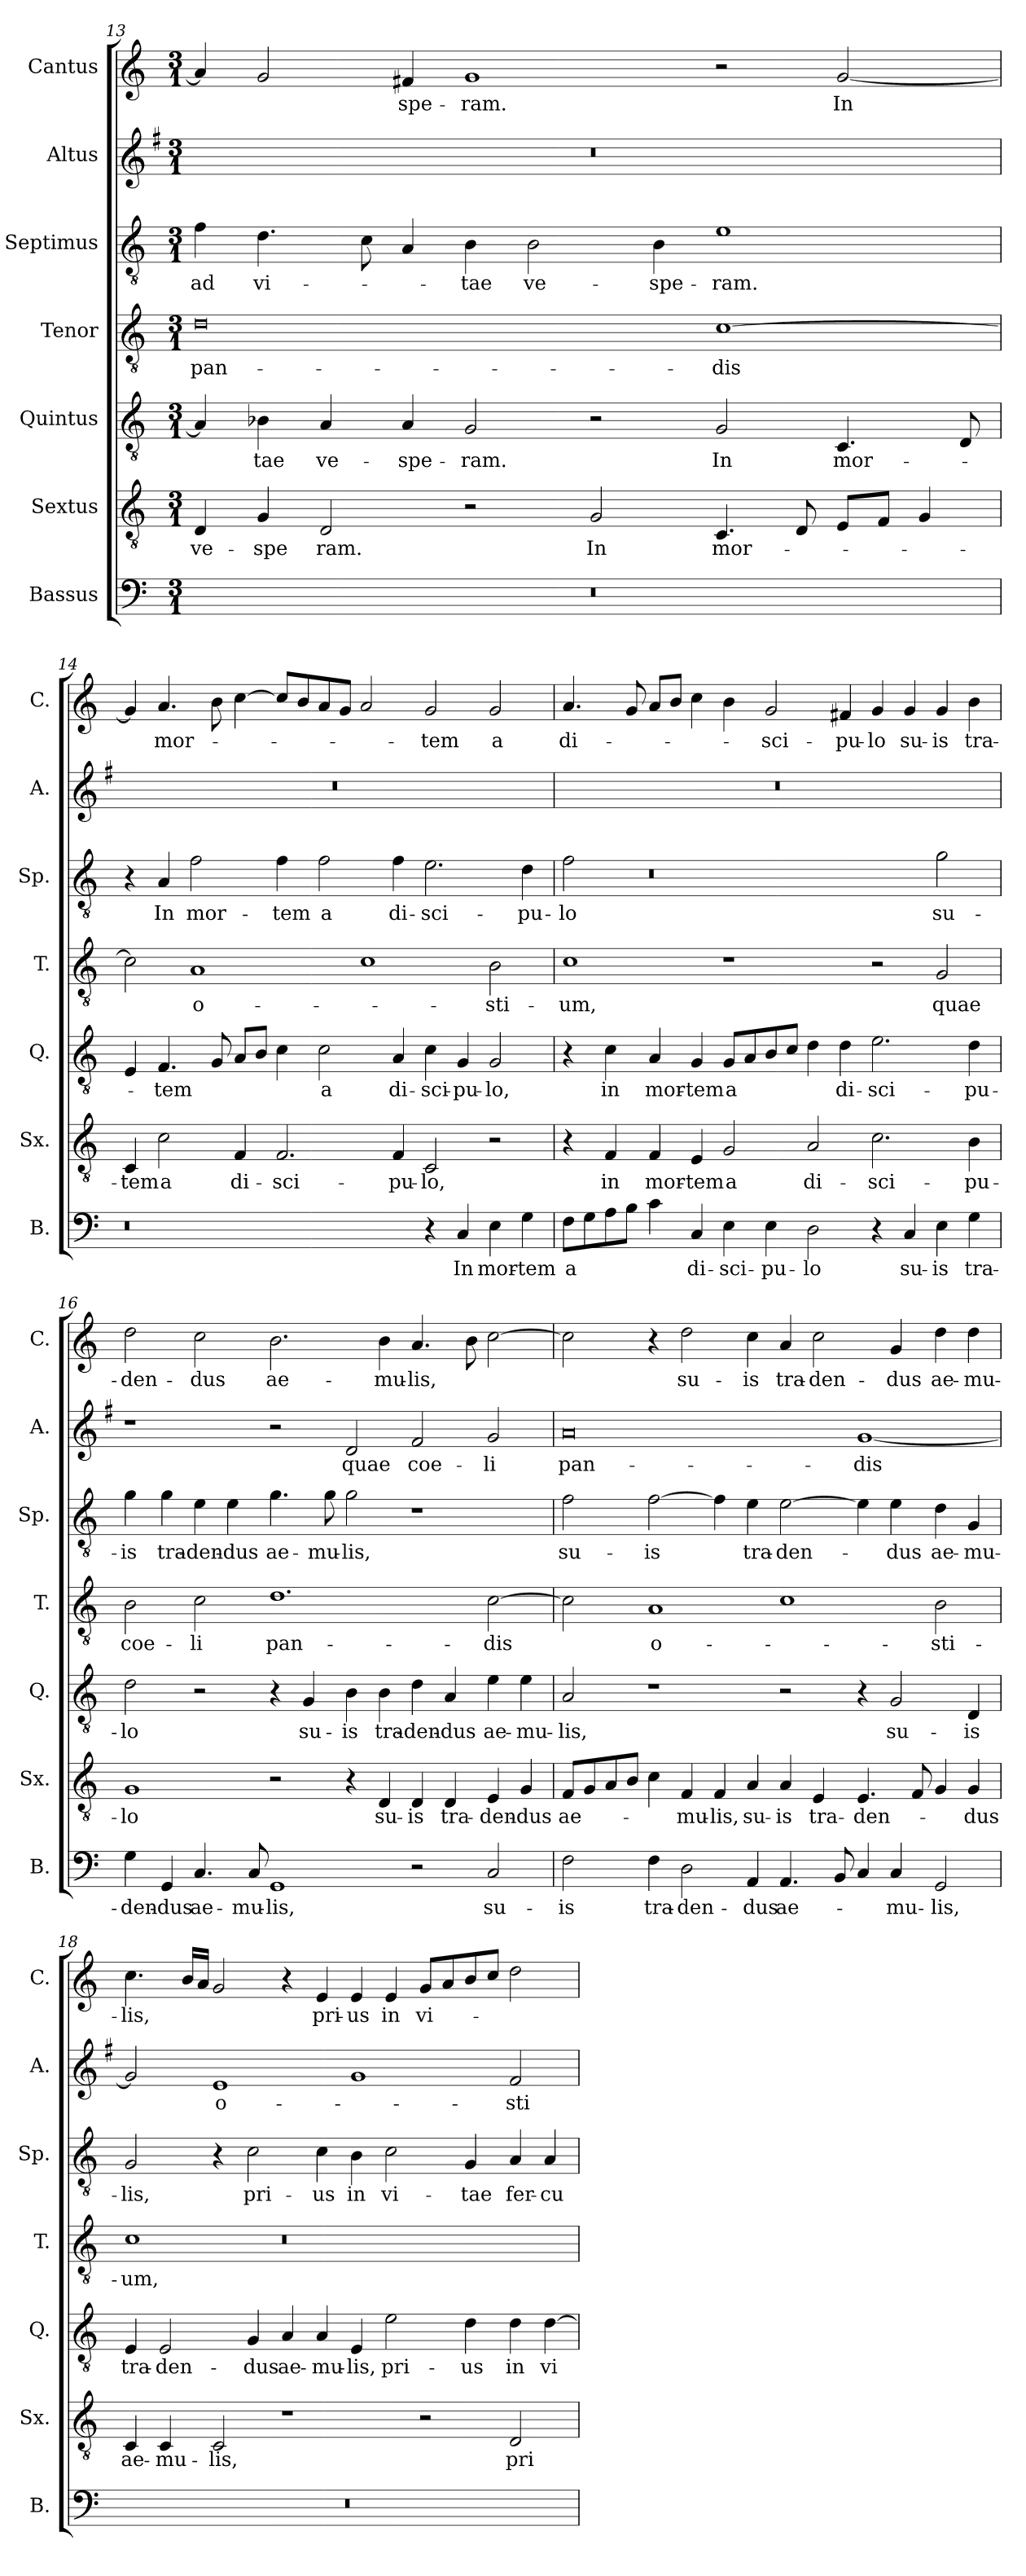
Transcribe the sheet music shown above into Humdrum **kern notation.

**kern	**text	**kern	**text	**kern	**text	**kern	**text	**kern	**text	**kern	**text	**kern	**text
*part7	*part7	*part6	*part6	*part5	*part5	*part4	*part4	*part3	*part3	*part2	*part2	*part1	*part1
*staff7	*staff7	*staff6	*staff6	*staff5	*staff5	*staff4	*staff4	*staff3	*staff3	*staff2	*staff2	*staff1	*staff1
*I"Bassus	*	*I"Sextus	*	*I"Quintus	*	*I"Tenor	*	*I"Septimus	*	*I"Altus	*	*I"Cantus	*
*I'B.	*	*I'Sx.	*	*I'Q.	*	*I'T.	*	*I'Sp.	*	*I'A.	*	*I'C.	*
*clefF4	*	*clefGv2	*	*clefGv2	*	*clefGv2	*	*clefGv2	*	*clefG2	*	*clefG2	*
*k[]	*	*k[]	*	*k[]	*	*k[]	*	*k[]	*	*k[f#]	*	*k[]	*
*M3/1	*	*M3/1	*	*M3/1	*	*M3/1	*	*M3/1	*	*M3/1	*	*M3/1	*
=13	=13	=13	=13	=13	=13	=13	=13	=13	=13	=13	=13	=13	=13
0.r	.	4D/	ve-	4A/]	.	0d	pan-	4f\	ad	0.r	.	4a/]	.
.	.	4G/	-spe	4B-X\	-tae	.	.	4.d\	vi-	.	.	2g/	.
.	.	2D/	ram.	4A/	ve-	.	.	.	.	.	.	.	.
.	.	.	.	.	.	.	.	8c\	.	.	.	.	.
.	.	.	.	4A/	-spe-	.	.	4A/	.	.	.	4f#X/	-spe-
.	.	2r	.	2G/	-ram.	.	.	4B\	-tae	.	.	1g	-ram.
.	.	.	.	.	.	.	.	2B\	ve-	.	.	.	.
.	.	2G/	In	2r	.	.	.	.	.	.	.	.	.
.	.	.	.	.	.	.	.	4B\	-spe-	.	.	.	.
.	.	4.C/	mor-	2G/	In	[1c	-dis	1e	-ram.	.	.	2r	.
.	.	8D/	.	.	.	.	.	.	.	.	.	.	.
.	.	8E/L	.	4.C/	mor-	.	.	.	.	.	.	[2g/	In
.	.	8F/J	.	.	.	.	.	.	.	.	.	.	.
.	.	4G/	.	.	.	.	.	.	.	.	.	.	.
.	.	.	.	8D/	.	.	.	.	.	.	.	.	.
!!LO:PB:g=z
=14	=14	=14	=14	=14	=14	=14	=14	=14	=14	=14	=14	=14	=14
0r	.	4C/	-tem	4E/	.	2c\]	.	4r	.	0.r	.	4g/]	.
.	.	2c\	a	4.F/	-tem	.	.	4A/	In	.	.	4.a/	mor-
.	.	.	.	.	.	1A	o-	2f\	mor-	.	.	.	.
.	.	.	.	8G/	.	.	.	.	.	.	.	8b\	.
.	.	4F/	di-	8A/L	.	.	.	.	.	.	.	[4cc\	.
.	.	.	.	8B/J	.	.	.	.	.	.	.	.	.
.	.	2.F/	-sci-	4c\	.	.	.	4f\	-tem	.	.	8cc/L]	.
.	.	.	.	.	.	.	.	.	.	.	.	8b/	.
.	.	.	.	2c\	a	.	.	2f\	a	.	.	8a/	.
.	.	.	.	.	.	.	.	.	.	.	.	8g/J	.
.	.	.	.	.	.	1c	.	.	.	.	.	2a/	.
.	.	4F/	-pu-	4A/	di-	.	.	4f\	di-	.	.	.	.
4r	.	2C/	-lo,	4c\	-sci-	.	.	2.e\	-sci-	.	.	2g/	-tem
4C/	In	.	.	4G/	-pu-	.	.	.	.	.	.	.	.
4E\	mor-	2r	.	2G/	-lo,	2B\	-sti-	.	.	.	.	2g/	a
4G\	-tem	.	.	.	.	.	.	4d\	-pu-	.	.	.	.
=15	=15	=15	=15	=15	=15	=15	=15	=15	=15	=15	=15	=15	=15
8F\L	a	4r	.	4r	.	1c	-um,	2f\	-lo	0.r	.	4.a/	di-
8G\	.	.	.	.	.	.	.	.	.	.	.	.	.
8A\	.	4F/	in	4c\	in	.	.	.	.	.	.	.	.
8B\J	.	.	.	.	.	.	.	.	.	.	.	8g/	.
4c\	.	4F/	mor-	4A/	mor-	.	.	0r	.	.	.	8a/L	.
.	.	.	.	.	.	.	.	.	.	.	.	8b/J	.
4C/	di-	4E/	-tem	4G/	-tem	.	.	.	.	.	.	4cc\	.
4E\	-sci-	2G/	a	8G/L	a	1r	.	.	.	.	.	4b\	.
.	.	.	.	8A/	.	.	.	.	.	.	.	.	.
4E\	-pu-	.	.	8B/	.	.	.	.	.	.	.	2g/	-sci-
.	.	.	.	8c/J	.	.	.	.	.	.	.	.	.
2D\	-lo	2A/	di-	4d\	.	.	.	.	.	.	.	.	.
.	.	.	.	4d\	di-	.	.	.	.	.	.	4f#X/	-pu-
4r	.	2.c\	-sci-	2.e\	-sci-	2r	.	.	.	.	.	4g/	-lo
4C/	su-	.	.	.	.	.	.	.	.	.	.	4g/	su-
4E\	-is	.	.	.	.	2G/	quae	2g\	su-	.	.	4g/	-is
4G\	tra-	4B\	-pu-	4d\	-pu-	.	.	.	.	.	.	4b\	tra-
!!LO:LB:g=z
=16	=16	=16	=16	=16	=16	=16	=16	=16	=16	=16	=16	=16	=16
4G\	-den-	1G	-lo	2d\	-lo	2B\	coe-	4g\	-is	1r	.	2dd\	-den-
4GG/	-dus	.	.	.	.	.	.	4g\	tra-	.	.	.	.
4.C/	ae-	.	.	2r	.	2c\	-li	4e\	-den-	.	.	2cc\	-dus
.	.	.	.	.	.	.	.	4e\	-dus	.	.	.	.
8C/	-mu-	.	.	.	.	.	.	.	.	.	.	.	.
1GG	-lis,	2r	.	4r	.	1.d	pan-	4.g\	ae-	2r	.	2.b\	ae-
.	.	.	.	4G/	su-	.	.	.	.	.	.	.	.
.	.	.	.	.	.	.	.	8g\	-mu-	.	.	.	.
.	.	4r	.	4B\	-is	.	.	2g\	-lis,	2d/	quae	.	.
.	.	4D/	su-	4B\	tra-	.	.	.	.	.	.	4b\	-mu-
2r	.	4D/	-is	4d\	-den-	.	.	1r	.	2f#/	coe-	4.a/	-lis,
.	.	4D/	tra-	4A/	-dus	.	.	.	.	.	.	.	.
.	.	.	.	.	.	.	.	.	.	.	.	8b\	.
2C/	su-	4E/	-den-	4e\	ae-	[2c\	-dis	.	.	2g/	-li	[2cc\	.
.	.	4G/	-dus	4e\	-mu-	.	.	.	.	.	.	.	.
=17	=17	=17	=17	=17	=17	=17	=17	=17	=17	=17	=17	=17	=17
2F\	-is	8F/L	ae-	2A/	-lis,	2c\]	.	2f\	su-	0a	pan-	2cc\]	.
.	.	8G/	.	.	.	.	.	.	.	.	.	.	.
.	.	8A/	.	.	.	.	.	.	.	.	.	.	.
.	.	8B/J	.	.	.	.	.	.	.	.	.	.	.
4F\	tra-	4c\	.	1r	.	1A	o-	[2f\	-is	.	.	4r	.
2D\	-den-	4F/	-mu-	.	.	.	.	.	.	.	.	2dd\	su-
.	.	4F/	-lis,	.	.	.	.	4f\]	.	.	.	.	.
4AA/	-dus	4A/	su-	.	.	.	.	4e\	tra-	.	.	4cc\	-is
4.AA/	ae-	4A/	-is	2r	.	1c	.	[2e\	-den-	.	.	4a/	tra-
.	.	4E/	tra-	.	.	.	.	.	.	.	.	2cc\	-den-
8BB/	.	.	.	.	.	.	.	.	.	.	.	.	.
4C/	.	4.E/	-den-	4r	.	.	.	4e\]	.	[1g	-dis	.	.
4C/	-mu-	.	.	2G/	su-	.	.	4e\	-dus	.	.	4g/	-dus
.	.	8F/	.	.	.	.	.	.	.	.	.	.	.
2GG/	-lis,	4G/	.	.	.	2B\	-sti-	4d\	ae-	.	.	4dd\	ae-
.	.	4G/	-dus	4D/	-is	.	.	4G/	-mu-	.	.	4dd\	-mu-
!!LO:PB:g=z
=18	=18	=18	=18	=18	=18	=18	=18	=18	=18	=18	=18	=18	=18
0.r	.	4C/	ae-	4E/	tra-	1c	-um,	2G/	-lis,	2g/]	.	4.cc\	-lis,
.	.	4C/	-mu-	2E/	-den-	.	.	.	.	.	.	.	.
.	.	.	.	.	.	.	.	.	.	.	.	16b/LL	.
.	.	.	.	.	.	.	.	.	.	.	.	16a/JJ	.
.	.	2C/	-lis,	.	.	.	.	4r	.	1e	o-	2g/	.
.	.	.	.	4G/	-dus	.	.	2c\	pri-	.	.	.	.
.	.	1r	.	4A/	ae-	0r	.	.	.	.	.	4r	.
.	.	.	.	4A/	-mu-	.	.	4c\	-us	.	.	4e/	pri-
.	.	.	.	4E/	-lis,	.	.	4B\	in	1g	.	4e/	-us
.	.	.	.	2e\	pri-	.	.	2c\	vi-	.	.	4e/	in
.	.	2r	.	.	.	.	.	.	.	.	.	8g/L	vi-
.	.	.	.	.	.	.	.	.	.	.	.	8a/	.
.	.	.	.	4d\	-us	.	.	4G/	-tae	.	.	8b/	.
.	.	.	.	.	.	.	.	.	.	.	.	8cc/J	.
.	.	2D/	pri-	4d\	in	.	.	4A/	fer-	2f#/	-sti-	2dd\	.
.	.	.	.	[4d\	vi-	.	.	4A/	-cu-	.	.	.	.
=	=	=	=	=	=	=	=	=	=	=	=	=	=
*-	*-	*-	*-	*-	*-	*-	*-	*-	*-	*-	*-	*-	*-
